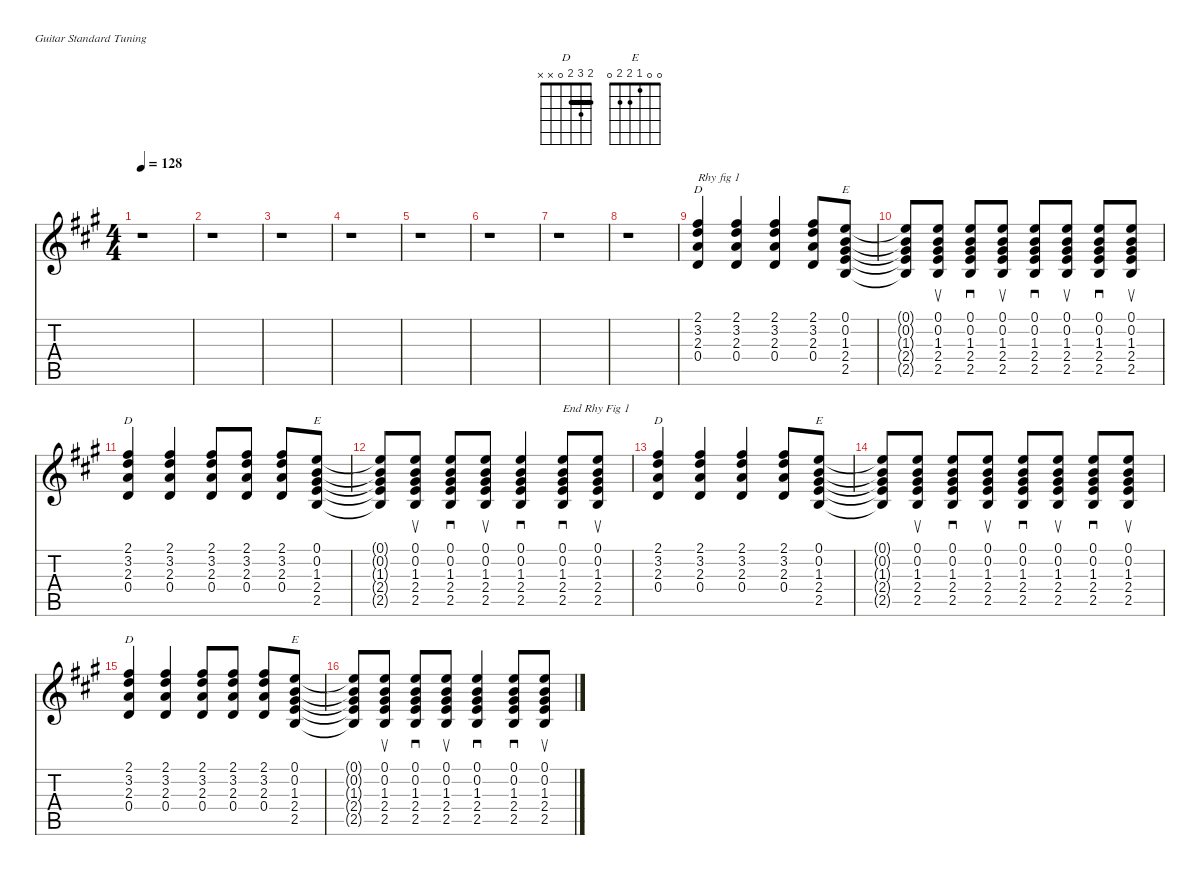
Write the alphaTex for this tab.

\defaultSystemsLayout 4
\hideDynamics
\bracketExtendMode nobrackets
\singleTrackTrackNamePolicy hidden
\multiTrackTrackNamePolicy hidden
\firstSystemTrackNameMode fullname
\firstSystemTrackNameOrientation horizontal
\otherSystemsTrackNameOrientation horizontal
\track ("Steel Guitar" "S-Gt") {defaultSystemsLayout 4 instrument acousticguitarsteel}
\staff {score tabs}
\tuning (E4 B3 G3 D3 A2 E2)
\chord ("D" 2 3 2 0 x x) {showfingering false barre 2}
\chord ("E" 0 0 1 2 2 0) {showfingering false}
\ts (4 4)
\beaming (8 2 2 2 2)
\tempo 128
\clef g2
\ks a
r.1{dy f instrument acousticguitarsteel beam Down} |
r.1{beam Down} |
r.1{beam Down} |
r.1{beam Down} |
r.1{beam Down} |
r.1{beam Down} |
r.1{beam Down} |
r.1{beam Down} |
(2.1{acc #} 3.2{acc forcenatural} 2.3{acc forcenatural} 0.4{acc forcenatural}).4{ch "D" txt "Rhy fig 1" beam Up} (2.1{acc #} 3.2{acc forcenatural} 2.3{acc forcenatural} 0.4{acc forcenatural}).4{beam Up} (2.1{acc #} 3.2{acc forcenatural} 2.3{acc forcenatural} 0.4{acc forcenatural}).4{beam Up} (2.1{acc #} 3.2{acc forcenatural} 2.3{acc forcenatural} 0.4{acc forcenatural}).8{beam Up} (0.1{acc forcenatural} 0.2{acc forcenatural} 1.3{acc #} 2.4{acc forcenatural} 2.5{acc forcenatural}).8{ch "E" beam Up} |
(2.5{t acc forcenatural} 2.4{t acc forcenatural} 1.3{t acc #} 0.2{t acc forcenatural} 0.1{t acc forcenatural}).8{beam Up} (0.1{acc forcenatural} 0.2{acc forcenatural} 1.3{acc #} 2.4{acc forcenatural} 2.5{acc forcenatural}).8{su beam Up} (0.1{acc forcenatural} 0.2{acc forcenatural} 1.3{acc #} 2.4{acc forcenatural} 2.5{acc forcenatural}).8{sd beam Up} (0.1{acc forcenatural} 0.2{acc forcenatural} 1.3{acc #} 2.4{acc forcenatural} 2.5{acc forcenatural}).8{su beam Up} (0.1{acc forcenatural} 0.2{acc forcenatural} 1.3{acc #} 2.4{acc forcenatural} 2.5{acc forcenatural}).8{sd beam Up} (0.1{acc forcenatural} 0.2{acc forcenatural} 1.3{acc #} 2.4{acc forcenatural} 2.5{acc forcenatural}).8{su beam Up} (0.1{acc forcenatural} 0.2{acc forcenatural} 1.3{acc #} 2.4{acc forcenatural} 2.5{acc forcenatural}).8{sd beam Up} (0.1{acc forcenatural} 0.2{acc forcenatural} 1.3{acc #} 2.4{acc forcenatural} 2.5{acc forcenatural}).8{su beam Up} |
(2.1{acc #} 3.2{acc forcenatural} 2.3{acc forcenatural} 0.4{acc forcenatural}).4{ch "D" beam Up} (2.1{acc #} 3.2{acc forcenatural} 2.3{acc forcenatural} 0.4{acc forcenatural}).4{beam Up} (2.1{acc #} 3.2{acc forcenatural} 2.3{acc forcenatural} 0.4{acc forcenatural}).8{beam Up} (2.1{acc #} 3.2{acc forcenatural} 2.3{acc forcenatural} 0.4{acc forcenatural}).8{beam Up} (2.1{acc #} 3.2{acc forcenatural} 2.3{acc forcenatural} 0.4{acc forcenatural}).8{beam Up} (0.1{acc forcenatural} 0.2{acc forcenatural} 1.3{acc #} 2.4{acc forcenatural} 2.5{acc forcenatural}).8{ch "E" beam Up} |
(2.5{t acc forcenatural} 2.4{t acc forcenatural} 1.3{t acc #} 0.2{t acc forcenatural} 0.1{t acc forcenatural}).8{beam Up} (0.1{acc forcenatural} 0.2{acc forcenatural} 1.3{acc #} 2.4{acc forcenatural} 2.5{acc forcenatural}).8{su beam Up} (0.1{acc forcenatural} 0.2{acc forcenatural} 1.3{acc #} 2.4{acc forcenatural} 2.5{acc forcenatural}).8{sd beam Up} (0.1{acc forcenatural} 0.2{acc forcenatural} 1.3{acc #} 2.4{acc forcenatural} 2.5{acc forcenatural}).8{su beam Up} (0.1{acc forcenatural} 0.2{acc forcenatural} 1.3{acc #} 2.4{acc forcenatural} 2.5{acc forcenatural}).4{sd beam Up} (0.1{acc forcenatural} 0.2{acc forcenatural} 1.3{acc #} 2.4{acc forcenatural} 2.5{acc forcenatural}).8{sd txt "End Rhy Fig 1" beam Up} (0.1{acc forcenatural} 0.2{acc forcenatural} 1.3{acc #} 2.4{acc forcenatural} 2.5{acc forcenatural}).8{su beam Up} |
(2.1{acc #} 3.2{acc forcenatural} 2.3{acc forcenatural} 0.4{acc forcenatural}).4{ch "D" beam Up} (2.1{acc #} 3.2{acc forcenatural} 2.3{acc forcenatural} 0.4{acc forcenatural}).4{beam Up} (2.1{acc #} 3.2{acc forcenatural} 2.3{acc forcenatural} 0.4{acc forcenatural}).4{beam Up} (2.1{acc #} 3.2{acc forcenatural} 2.3{acc forcenatural} 0.4{acc forcenatural}).8{beam Up} (0.1{acc forcenatural} 0.2{acc forcenatural} 1.3{acc #} 2.4{acc forcenatural} 2.5{acc forcenatural}).8{ch "E" beam Up} |
(2.5{t acc forcenatural} 2.4{t acc forcenatural} 1.3{t acc #} 0.2{t acc forcenatural} 0.1{t acc forcenatural}).8{beam Up} (0.1{acc forcenatural} 0.2{acc forcenatural} 1.3{acc #} 2.4{acc forcenatural} 2.5{acc forcenatural}).8{su beam Up} (0.1{acc forcenatural} 0.2{acc forcenatural} 1.3{acc #} 2.4{acc forcenatural} 2.5{acc forcenatural}).8{sd beam Up} (0.1{acc forcenatural} 0.2{acc forcenatural} 1.3{acc #} 2.4{acc forcenatural} 2.5{acc forcenatural}).8{su beam Up} (0.1{acc forcenatural} 0.2{acc forcenatural} 1.3{acc #} 2.4{acc forcenatural} 2.5{acc forcenatural}).8{sd beam Up} (0.1{acc forcenatural} 0.2{acc forcenatural} 1.3{acc #} 2.4{acc forcenatural} 2.5{acc forcenatural}).8{su beam Up} (0.1{acc forcenatural} 0.2{acc forcenatural} 1.3{acc #} 2.4{acc forcenatural} 2.5{acc forcenatural}).8{sd beam Up} (0.1{acc forcenatural} 0.2{acc forcenatural} 1.3{acc #} 2.4{acc forcenatural} 2.5{acc forcenatural}).8{su beam Up} |
(2.1{acc #} 3.2{acc forcenatural} 2.3{acc forcenatural} 0.4{acc forcenatural}).4{ch "D" beam Up} (2.1{acc #} 3.2{acc forcenatural} 2.3{acc forcenatural} 0.4{acc forcenatural}).4{beam Up} (2.1{acc #} 3.2{acc forcenatural} 2.3{acc forcenatural} 0.4{acc forcenatural}).8{beam Up} (2.1{acc #} 3.2{acc forcenatural} 2.3{acc forcenatural} 0.4{acc forcenatural}).8{beam Up} (2.1{acc #} 3.2{acc forcenatural} 2.3{acc forcenatural} 0.4{acc forcenatural}).8{beam Up} (0.1{acc forcenatural} 0.2{acc forcenatural} 1.3{acc #} 2.4{acc forcenatural} 2.5{acc forcenatural}).8{ch "E" beam Up} |
(2.5{t acc forcenatural} 2.4{t acc forcenatural} 1.3{t acc #} 0.2{t acc forcenatural} 0.1{t acc forcenatural}).8{beam Up} (0.1{acc forcenatural} 0.2{acc forcenatural} 1.3{acc #} 2.4{acc forcenatural} 2.5{acc forcenatural}).8{su beam Up} (0.1{acc forcenatural} 0.2{acc forcenatural} 1.3{acc #} 2.4{acc forcenatural} 2.5{acc forcenatural}).8{sd beam Up} (0.1{acc forcenatural} 0.2{acc forcenatural} 1.3{acc #} 2.4{acc forcenatural} 2.5{acc forcenatural}).8{su beam Up} (0.1{acc forcenatural} 0.2{acc forcenatural} 1.3{acc #} 2.4{acc forcenatural} 2.5{acc forcenatural}).4{sd beam Up} (0.1{acc forcenatural} 0.2{acc forcenatural} 1.3{acc #} 2.4{acc forcenatural} 2.5{acc forcenatural}).8{sd beam Up} (0.1{acc forcenatural} 0.2{acc forcenatural} 1.3{acc #} 2.4{acc forcenatural} 2.5{acc forcenatural}).8{su beam Up}
